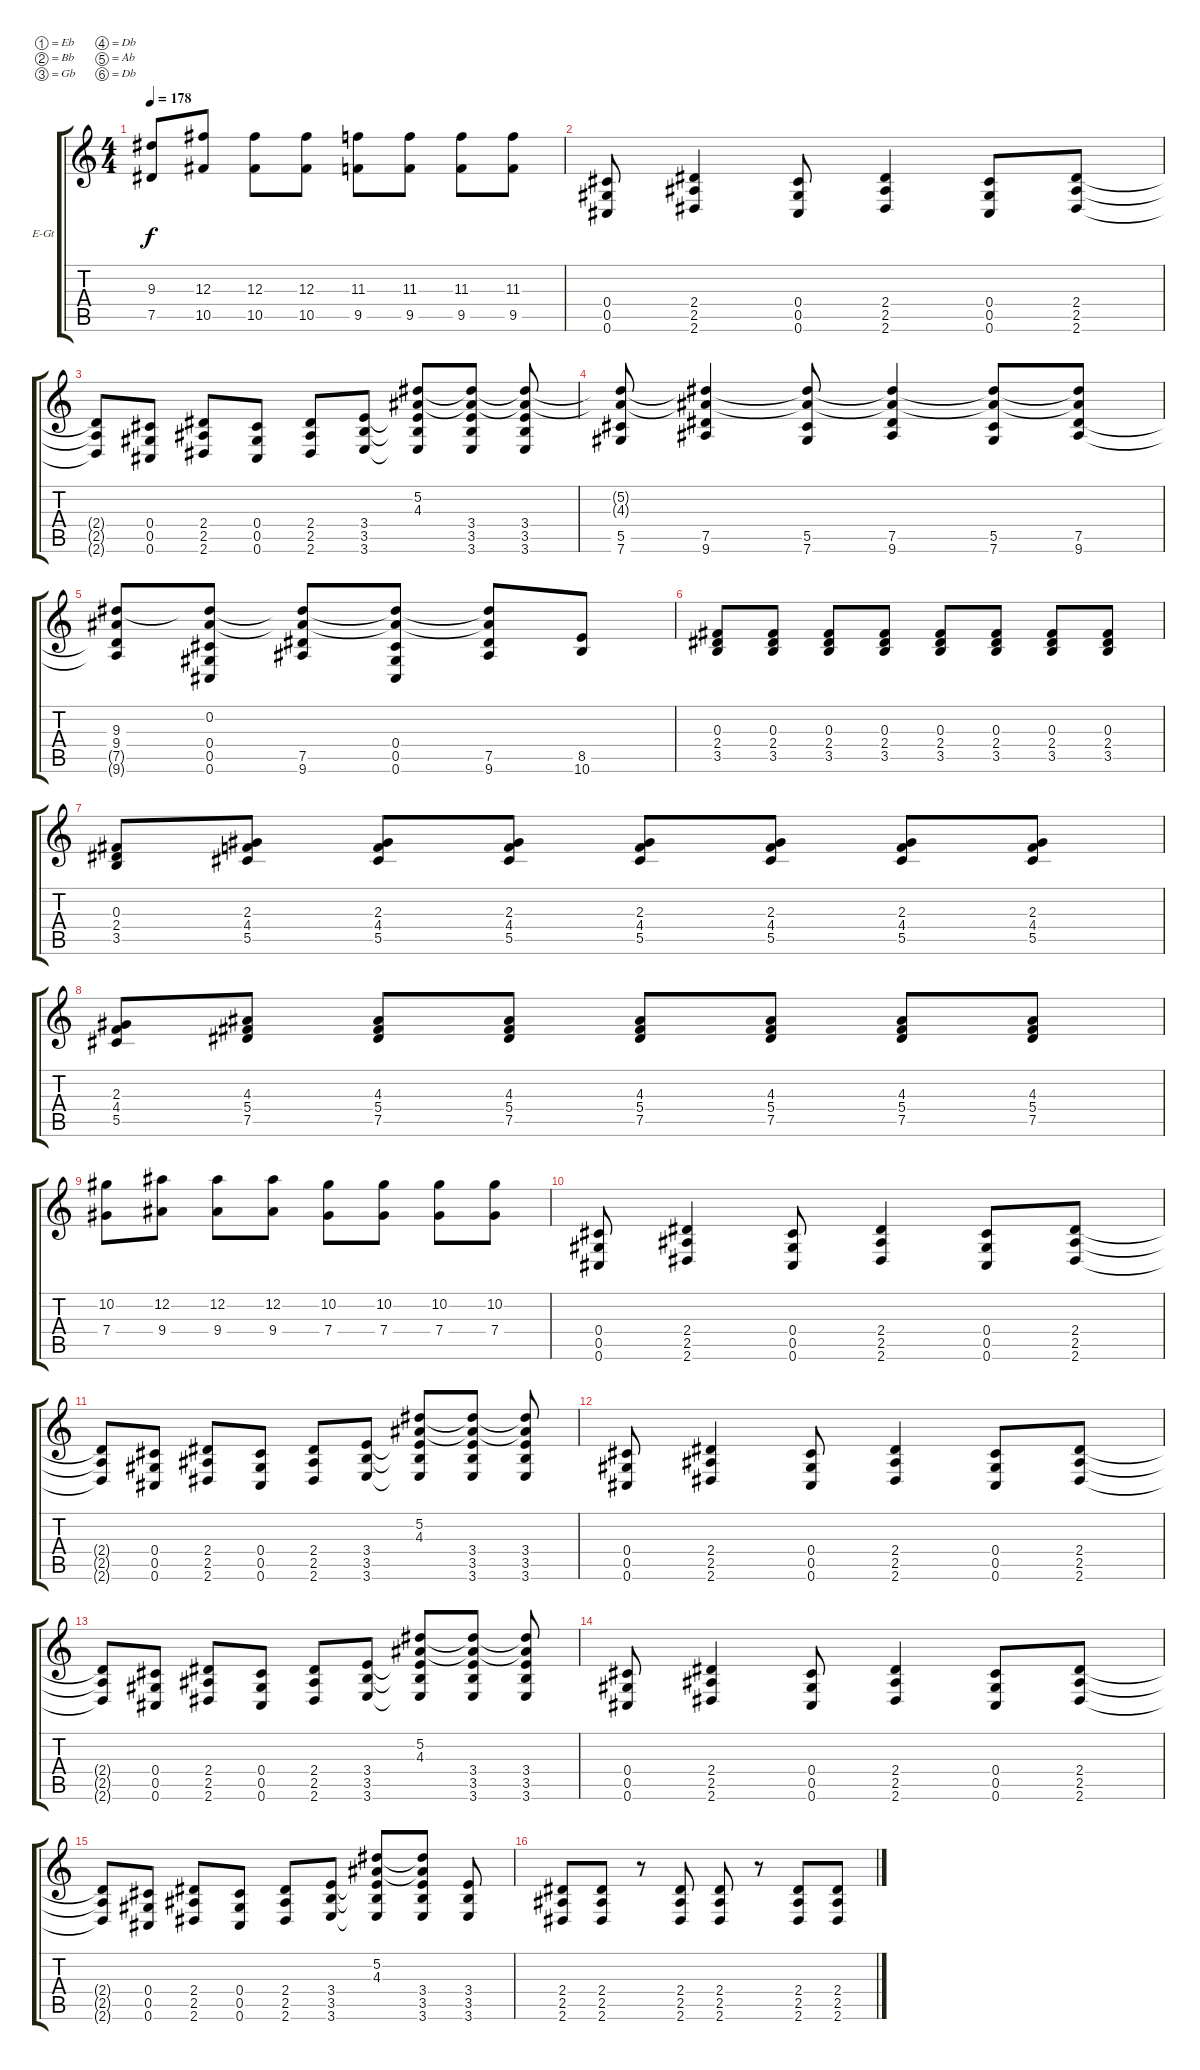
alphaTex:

\bracketExtendMode groupsimilarinstruments
\firstSystemTrackNameOrientation horizontal
\otherSystemsTrackNameOrientation horizontal
\track ("Rythym Guitar" "E-Gt") {instrument distortionguitar}
\staff {score tabs}
\tuning (Eb4 Bb3 Gb3 Db3 Ab2 Db2)
\ts (4 4)
\tempo 178
\clef g2
\ks c
(7.5 9.3).8{dy f} (10.5 12.3).8 (10.5 12.3).8 (10.5 12.3).8 (9.5 11.3).8 (9.5 11.3).8 (9.5 11.3).8 (9.5 11.3).8 |
(0.4 0.5 0.6).8 (2.4 2.5 2.6).4 (0.4 0.5 0.6).8 (2.4 2.5 2.6).4 (0.4 0.5 0.6).8 (2.4 2.5 2.6).8 |
(2.4{t} 2.5{t} 2.6{t}).8 (0.4 0.5 0.6).8 (2.4 2.5 2.6).8 (0.4 0.5 0.6).8 (2.4 2.5 2.6).8 (3.4 3.5 3.6).8 (5.2 4.3 3.4{t} 3.5{t} 3.6{t}).8 (3.4 3.5 3.6 4.3{t} 5.2{t}).8 (3.4 3.5 3.6 4.3{t} 5.2{t}).8 |
(5.5 7.6 4.3{t} 5.2{t}).8 (7.5 9.6 4.3{t} 5.2{t}).4 (5.5 7.6 4.3{t} 5.2{t}).8 (7.5 9.6 4.3{t} 5.2{t}).4 (5.5 7.6 4.3{t} 5.2{t}).8 (7.5 9.6 4.3{t} 5.2{t}).8 |
(7.5{t} 9.6{t} 9.4 9.3).8 (0.4 0.5 0.6 0.2 9.3{t}).8 (7.5 9.6 0.2{t} 9.3{t}).8 (0.4 0.5 0.6 0.2{t} 9.3{t}).8 (7.5 9.6 0.2{t} 9.3{t}).8 (8.5 10.6).8 |
(3.5 2.4 0.3).8 (3.5 2.4 0.3).8 (3.5 2.4 0.3).8 (3.5 2.4 0.3).8 (3.5 2.4 0.3).8 (3.5 2.4 0.3).8 (3.5 2.4 0.3).8 (3.5 2.4 0.3).8 |
(3.5 2.4 0.3).8 (5.5 4.4 2.3).8 (5.5 4.4 2.3).8 (5.5 4.4 2.3).8 (5.5 4.4 2.3).8 (5.5 4.4 2.3).8 (5.5 4.4 2.3).8 (5.5 4.4 2.3).8 |
(5.5 4.4 2.3).8 (7.5 5.4 4.3).8 (7.5 5.4 4.3).8 (7.5 5.4 4.3).8 (7.5 5.4 4.3).8 (7.5 5.4 4.3).8 (7.5 5.4 4.3).8 (7.5 5.4 4.3).8 |
(7.4 10.2).8 (9.4 12.2).8 (9.4 12.2).8 (9.4 12.2).8 (7.4 10.2).8 (7.4 10.2).8 (7.4 10.2).8 (7.4 10.2).8 |
(0.4 0.5 0.6).8 (2.4 2.5 2.6).4 (0.4 0.5 0.6).8 (2.4 2.5 2.6).4 (0.4 0.5 0.6).8 (2.4 2.5 2.6).8 |
(2.4{t} 2.5{t} 2.6{t}).8 (0.4 0.5 0.6).8 (2.4 2.5 2.6).8 (0.4 0.5 0.6).8 (2.4 2.5 2.6).8 (3.4 3.5 3.6).8 (5.2 4.3 3.4{t} 3.5{t} 3.6{t}).8 (3.4 3.5 3.6 4.3{t} 5.2{t}).8 (3.4 3.5 3.6 4.3{t} 5.2{t}).8 |
(0.4 0.5 0.6).8 (2.4 2.5 2.6).4 (0.4 0.5 0.6).8 (2.4 2.5 2.6).4 (0.4 0.5 0.6).8 (2.4 2.5 2.6).8 |
(2.4{t} 2.5{t} 2.6{t}).8 (0.4 0.5 0.6).8 (2.4 2.5 2.6).8 (0.4 0.5 0.6).8 (2.4 2.5 2.6).8 (3.4 3.5 3.6).8 (5.2 4.3 3.4{t} 3.5{t} 3.6{t}).8 (3.4 3.5 3.6 4.3{t} 5.2{t}).8 (3.4 3.5 3.6 4.3{t} 5.2{t}).8 |
(0.4 0.5 0.6).8 (2.4 2.5 2.6).4 (0.4 0.5 0.6).8 (2.4 2.5 2.6).4 (0.4 0.5 0.6).8 (2.4 2.5 2.6).8 |
(2.4{t} 2.5{t} 2.6{t}).8 (0.4 0.5 0.6).8 (2.4 2.5 2.6).8 (0.4 0.5 0.6).8 (2.4 2.5 2.6).8 (3.4 3.5 3.6).8 (5.2 4.3 3.4{t} 3.5{t} 3.6{t}).8 (3.4 3.5 3.6 4.3{t} 5.2{t}).8 (3.4 3.5 3.6).8 |
(2.4 2.5 2.6).8 (2.4 2.5 2.6).8 r.8 (2.4 2.5 2.6).8 (2.4 2.5 2.6).8 r.8 (2.4 2.5 2.6).8 (2.4 2.5 2.6).8
